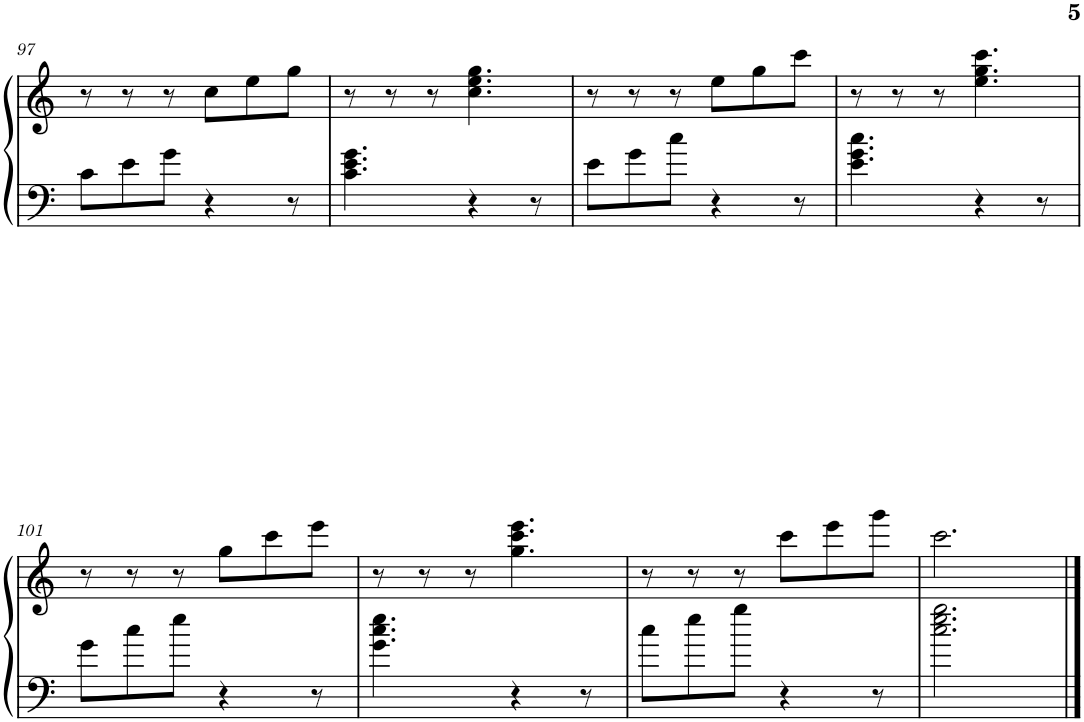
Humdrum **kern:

**kern	**kern
*part1	*part1
*staff2	*staff1
*I"Piano	*
*I'Pno.	*
!!LO:PB:g=z
*clefF4	*clefG2
*k[]	*k[]
*M6/8	*M6/8
=97	=97
8c\L	8r
8e\	8r
8g\J	8r
4r	8cc\L
.	8ee\
8r	8gg\J
=98	=98
4.c\ 4.e\ 4.g\	8r
.	8r
.	8r
4r	4.cc\ 4.ee\ 4.gg\
8r	.
=99	=99
8e\L	8r
8g\	8r
8cc\J	8r
4r	8ee\L
.	8gg\
8r	8ccc\J
=100	=100
4.e\ 4.g\ 4.cc\	8r
.	8r
.	8r
4r	4.ee\ 4.gg\ 4.ccc\
8r	.
!!LO:LB:g=z
=101	=101
8g\L	8r
8cc\	8r
8ee\J	8r
4r	8gg\L
.	8ccc\
8r	8eee\J
=102	=102
4.g\ 4.cc\ 4.ee\	8r
.	8r
.	8r
4r	4.gg\ 4.ccc\ 4.eee\
8r	.
=103	=103
8cc\L	8r
8ee\	8r
8gg\J	8r
4r	8ccc\L
.	8eee\
8r	8ggg\J
=104	=104
2.cc\ 2.ee\ 2.gg\	2.ccc\
==	==
*-	*-
